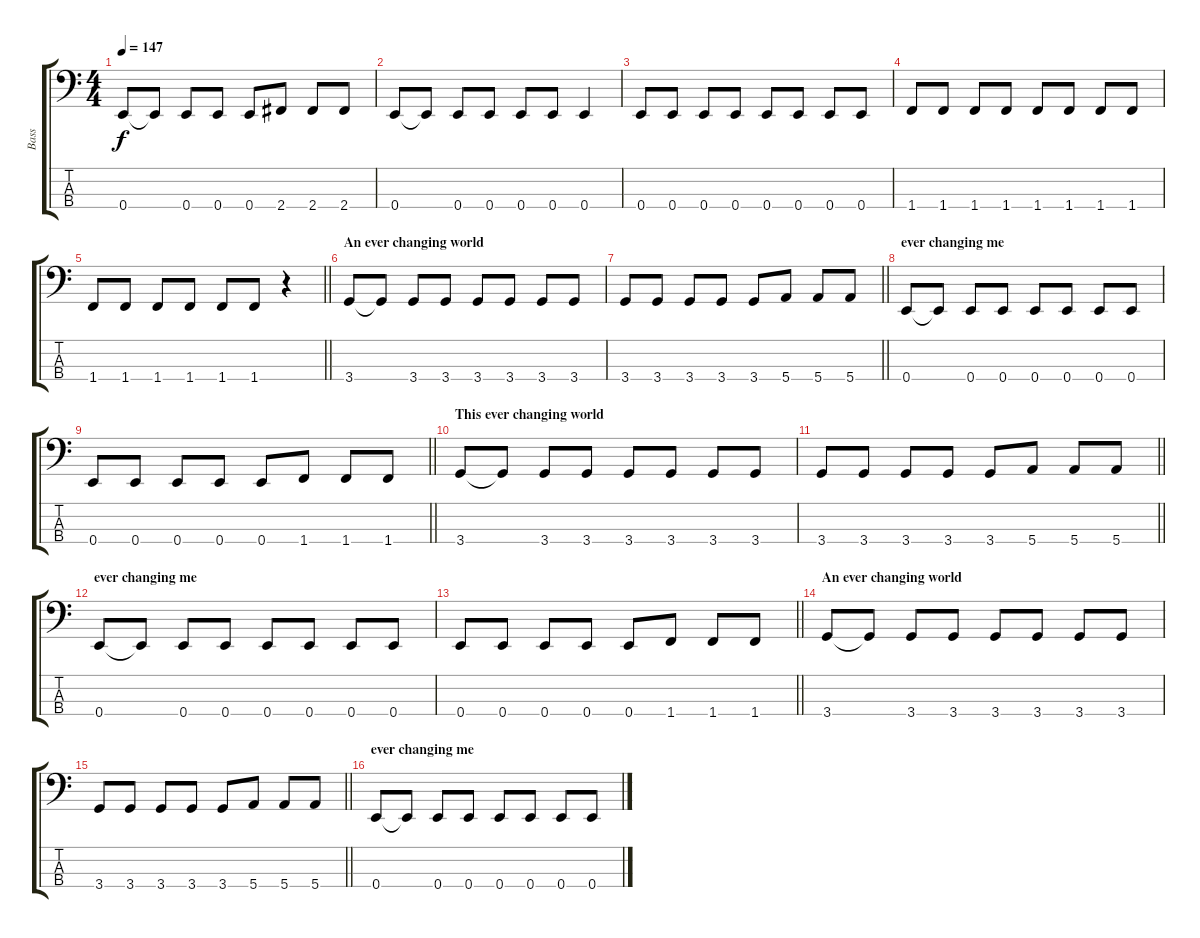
\track ("Bass" "Bass") {instrument electricbasspick}
\staff {score tabs}
\tuning (G2 D2 A1 E1) {hide}
\ts (4 4)
\tempo 147
\clef f4
\ks c
0.4.8{dy f} 0.4{t}.8 0.4.8 0.4.8 0.4.8 2.4.8 2.4.8 2.4.8 |
0.4.8 0.4{t}.8 0.4.8 0.4.8 0.4.8 0.4.8 0.4.4 |
0.4.8 0.4.8 0.4.8 0.4.8 0.4.8 0.4.8 0.4.8 0.4.8 |
1.4.8 1.4.8 1.4.8 1.4.8 1.4.8 1.4.8 1.4.8 1.4.8 |
\barLineRight lightlight
1.4.8 1.4.8 1.4.8 1.4.8 1.4.8 1.4.8 r.4 |
\section ("" "An ever changing world ")
3.4.8 3.4{t}.8 3.4.8 3.4.8 3.4.8 3.4.8 3.4.8 3.4.8 |
\barLineRight lightlight
3.4.8 3.4.8 3.4.8 3.4.8 3.4.8 5.4.8 5.4.8 5.4.8 |
\section ("" "ever changing me ")
0.4.8 0.4{t}.8 0.4.8 0.4.8 0.4.8 0.4.8 0.4.8 0.4.8 |
\barLineRight lightlight
0.4.8 0.4.8 0.4.8 0.4.8 0.4.8 1.4.8 1.4.8 1.4.8 |
\section ("" "This ever changing world ")
3.4.8 3.4{t}.8 3.4.8 3.4.8 3.4.8 3.4.8 3.4.8 3.4.8 |
\barLineRight lightlight
3.4.8 3.4.8 3.4.8 3.4.8 3.4.8 5.4.8 5.4.8 5.4.8 |
\section ("" "ever changing me ")
0.4.8 0.4{t}.8 0.4.8 0.4.8 0.4.8 0.4.8 0.4.8 0.4.8 |
\barLineRight lightlight
0.4.8 0.4.8 0.4.8 0.4.8 0.4.8 1.4.8 1.4.8 1.4.8 |
\section ("" "An ever changing world ")
3.4.8 3.4{t}.8 3.4.8 3.4.8 3.4.8 3.4.8 3.4.8 3.4.8 |
\barLineRight lightlight
3.4.8 3.4.8 3.4.8 3.4.8 3.4.8 5.4.8 5.4.8 5.4.8 |
\section ("" "ever changing me")
0.4.8 0.4{t}.8 0.4.8 0.4.8 0.4.8 0.4.8 0.4.8 0.4.8
